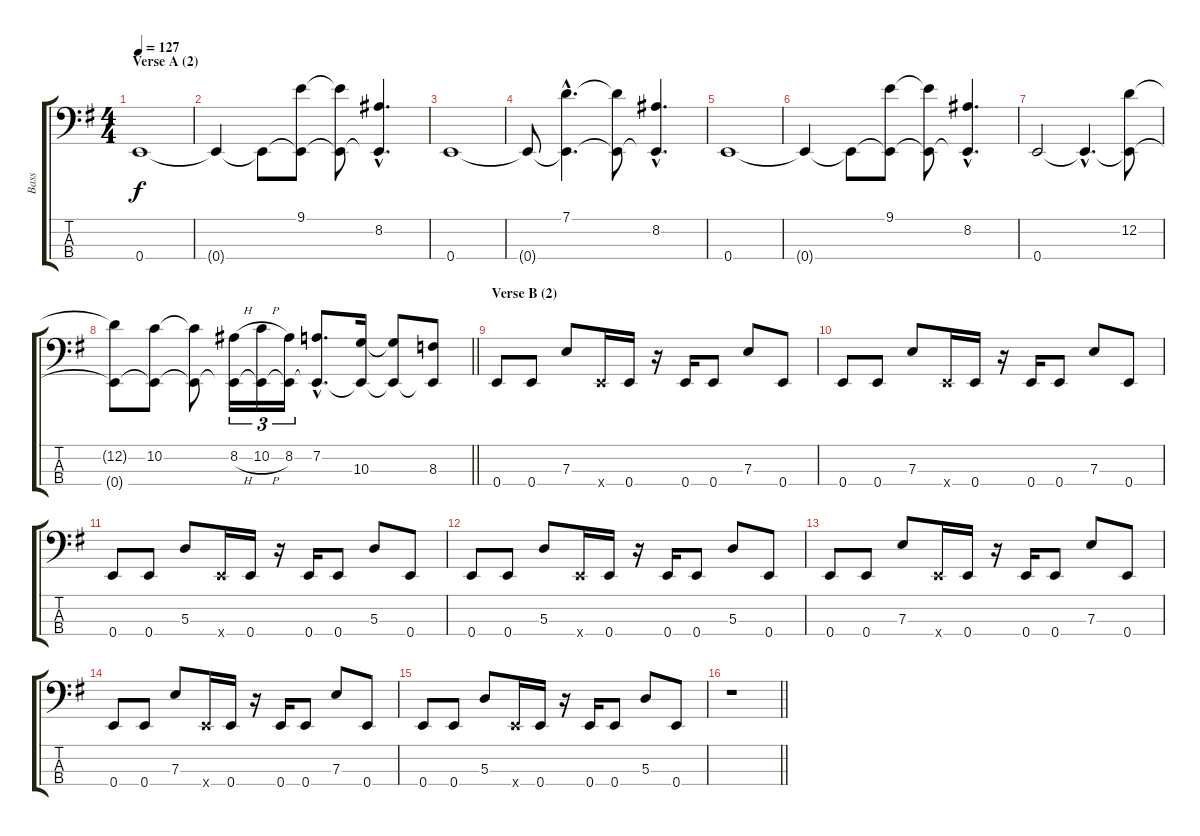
\track ("Bass" "Bass") {instrument electricbasspick}
\staff {score tabs}
\tuning (G2 D2 A1 E1) {hide}
\ts (4 4)
\section ("" "Verse A (2)")
\tempo 127
\clef f4
\ks eminor
0.4.1{dy f} |
0.4{t}.4 0.4{t}.8 (9.1 0.4{t}).8 (9.1{t} 0.4{t}).8 (8.2{hac} 0.4{hac t}).4{d} |
0.4.1 |
0.4{t}.8 (7.1{hac} 0.4{hac t}).4{d} (7.1{t} 0.4{t}).8 (8.2{hac} 0.4{hac t}).4{d} |
0.4.1 |
0.4{t}.4 0.4{t}.8 (9.1 0.4{t}).8 (9.1{t} 0.4{t}).8 (8.2{hac} 0.4{hac t}).4{d} |
0.4.2 0.4{hac t}.4{d} (12.2 0.4{t}).8 |
\barLineRight lightlight
(12.2{t} 0.4{t}).8 (10.2 0.4{t}).8 (10.2{t} 0.4{t}).8 (8.2{h} 0.4{t}).16{tu (3 2)} (10.2{h} 0.4{t}).16{tu (3 2)} (8.2 0.4{t}).16{tu (3 2)} (7.2{hac} 0.4{hac t}).8{d} (10.3 0.4{t}).16 (10.3{t} 0.4{t}).8 (8.3 0.4{t}).8 |
\section ("" "Verse B (2)")
0.4.8 0.4.8 7.3.8 0.4{x}.16 0.4.16 r.16 0.4.16 0.4.8 7.3.8 0.4.8 |
0.4.8 0.4.8 7.3.8 0.4{x}.16 0.4.16 r.16 0.4.16 0.4.8 7.3.8 0.4.8 |
0.4.8 0.4.8 5.3.8 0.4{x}.16 0.4.16 r.16 0.4.16 0.4.8 5.3.8 0.4.8 |
0.4.8 0.4.8 5.3.8 0.4{x}.16 0.4.16 r.16 0.4.16 0.4.8 5.3.8 0.4.8 |
0.4.8 0.4.8 7.3.8 0.4{x}.16 0.4.16 r.16 0.4.16 0.4.8 7.3.8 0.4.8 |
0.4.8 0.4.8 7.3.8 0.4{x}.16 0.4.16 r.16 0.4.16 0.4.8 7.3.8 0.4.8 |
0.4.8 0.4.8 5.3.8 0.4{x}.16 0.4.16 r.16 0.4.16 0.4.8 5.3.8 0.4.8 |
\barLineRight lightlight
r.1
